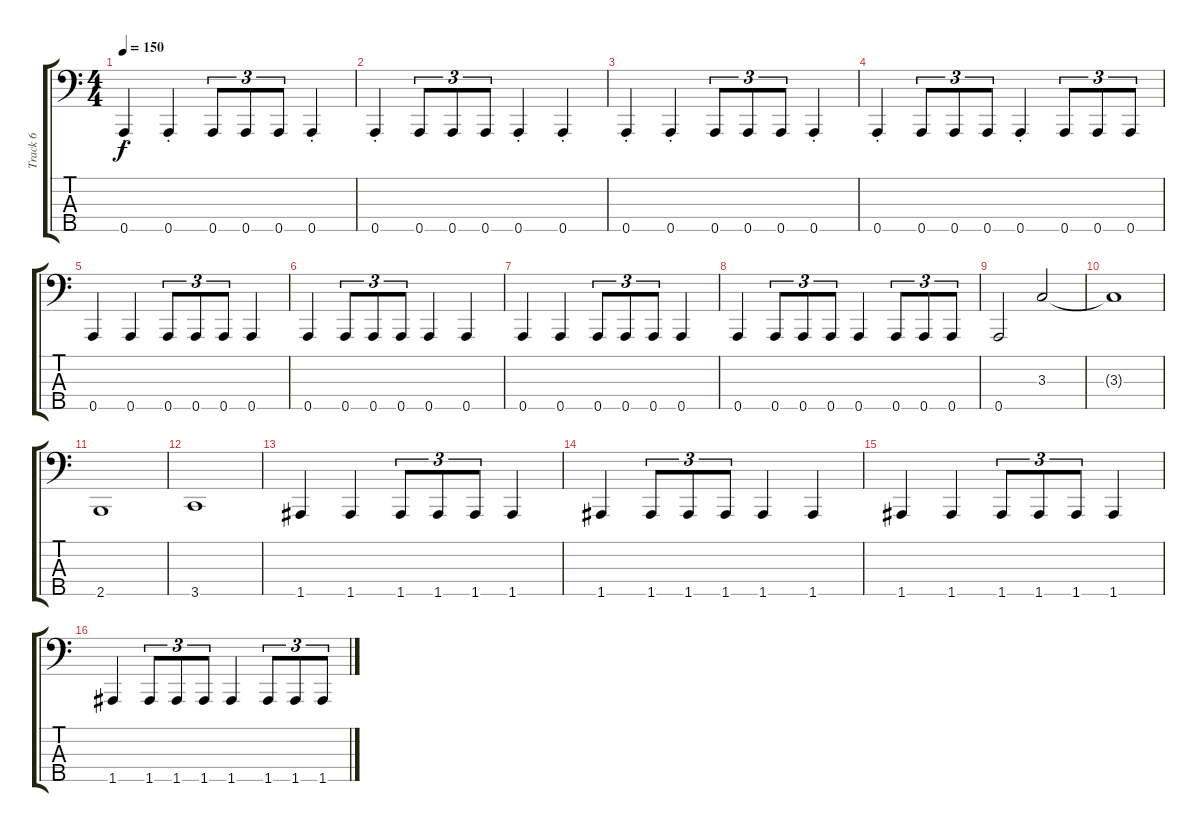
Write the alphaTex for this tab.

\track ("Track 6" "Track 6") {instrument electricbasspick}
\staff {score tabs}
\tuning (G2 D2 A1 E1 A0) {hide}
\ts (4 4)
\tempo 150
\clef f4
\ks c
0.5{st}.4{dy f} 0.5{st}.4 0.5.8{tu (3 2)} 0.5.8{tu (3 2)} 0.5.8{tu (3 2)} 0.5{st}.4 |
0.5{st}.4 0.5.8{tu (3 2)} 0.5.8{tu (3 2)} 0.5.8{tu (3 2)} 0.5{st}.4 0.5{st}.4 |
0.5{st}.4 0.5{st}.4 0.5.8{tu (3 2)} 0.5.8{tu (3 2)} 0.5.8{tu (3 2)} 0.5{st}.4 |
0.5{st}.4 0.5.8{tu (3 2)} 0.5.8{tu (3 2)} 0.5.8{tu (3 2)} 0.5{st}.4 0.5.8{tu (3 2)} 0.5.8{tu (3 2)} 0.5.8{tu (3 2)} |
0.5.4 0.5.4 0.5.8{tu (3 2)} 0.5.8{tu (3 2)} 0.5.8{tu (3 2)} 0.5.4 |
0.5.4 0.5.8{tu (3 2)} 0.5.8{tu (3 2)} 0.5.8{tu (3 2)} 0.5.4 0.5.4 |
0.5.4 0.5.4 0.5.8{tu (3 2)} 0.5.8{tu (3 2)} 0.5.8{tu (3 2)} 0.5.4 |
0.5.4 0.5.8{tu (3 2)} 0.5.8{tu (3 2)} 0.5.8{tu (3 2)} 0.5.4 0.5.8{tu (3 2)} 0.5.8{tu (3 2)} 0.5.8{tu (3 2)} |
0.5.2 3.3.2 |
3.3{t}.1 |
2.5.1 |
3.5.1 |
1.5.4 1.5.4 1.5.8{tu (3 2)} 1.5.8{tu (3 2)} 1.5.8{tu (3 2)} 1.5.4 |
1.5.4 1.5.8{tu (3 2)} 1.5.8{tu (3 2)} 1.5.8{tu (3 2)} 1.5.4 1.5.4 |
1.5.4 1.5.4 1.5.8{tu (3 2)} 1.5.8{tu (3 2)} 1.5.8{tu (3 2)} 1.5.4 |
1.5.4 1.5.8{tu (3 2)} 1.5.8{tu (3 2)} 1.5.8{tu (3 2)} 1.5.4 1.5.8{tu (3 2)} 1.5.8{tu (3 2)} 1.5.8{tu (3 2)}
